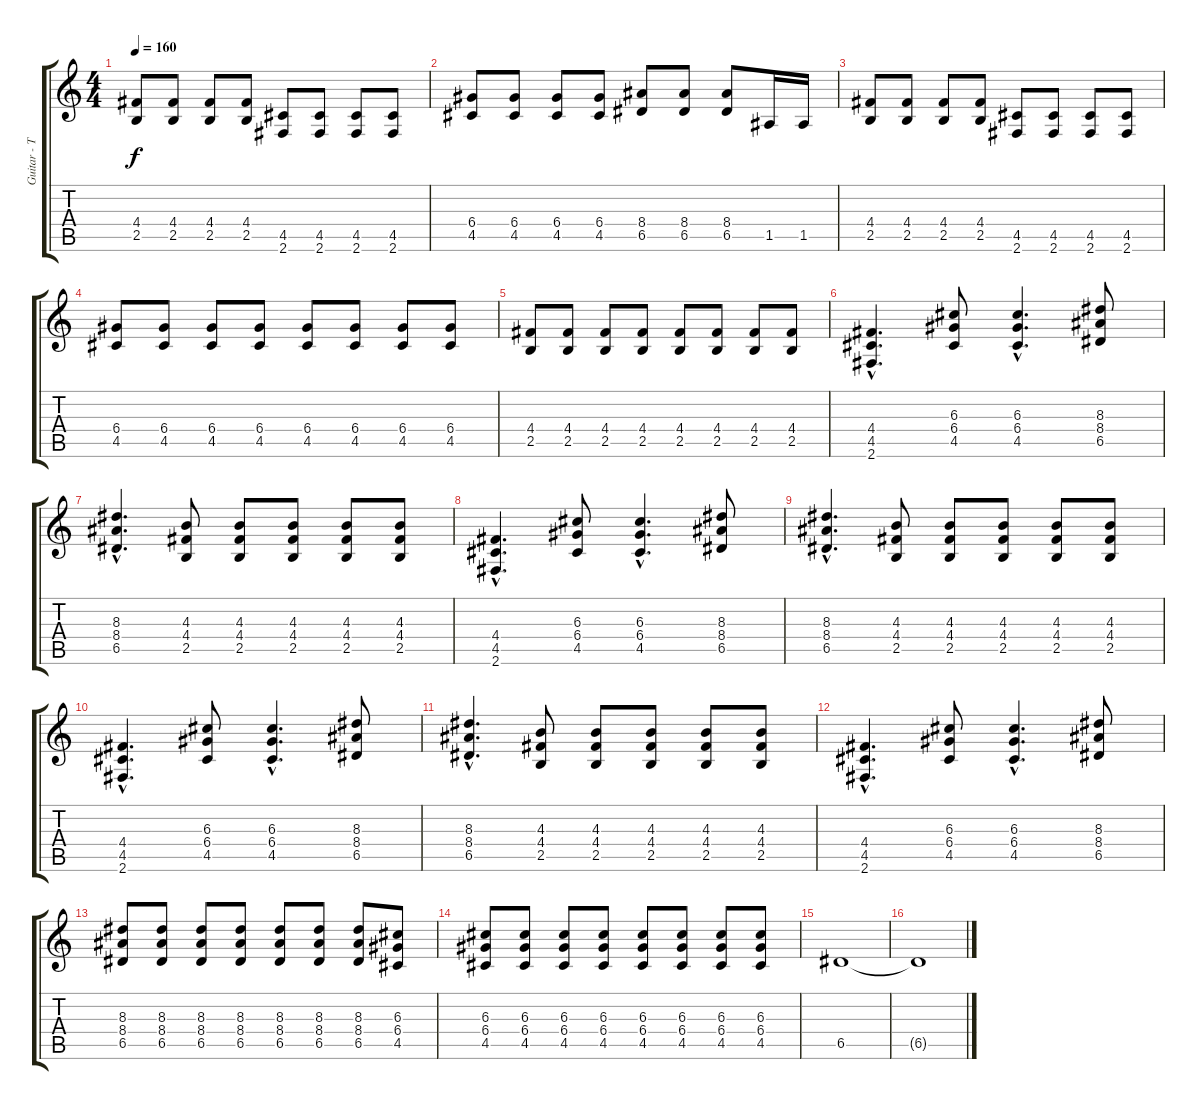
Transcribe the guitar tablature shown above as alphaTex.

\track ("Guitar - Tom Mattew Delonge" "Guitar - T") {instrument distortionguitar}
\staff {score tabs}
\tuning (E4 B3 G3 D3 A2 E2) {hide}
\ts (4 4)
\tempo 160
\clef g2
\ks c
(4.4 2.5).8{dy f} (4.4 2.5).8 (4.4 2.5).8 (4.4 2.5).8 (4.5 2.6).8 (4.5 2.6).8 (4.5 2.6).8 (4.5 2.6).8 |
(6.4 4.5).8 (6.4 4.5).8 (6.4 4.5).8 (6.4 4.5).8 (8.4 6.5).8 (8.4 6.5).8 (8.4 6.5).8 1.5.16 1.5.16 |
(4.4 2.5).8 (4.4 2.5).8 (4.4 2.5).8 (4.4 2.5).8 (4.5 2.6).8 (4.5 2.6).8 (4.5 2.6).8 (4.5 2.6).8 |
(6.4 4.5).8 (6.4 4.5).8 (6.4 4.5).8 (6.4 4.5).8 (6.4 4.5).8 (6.4 4.5).8 (6.4 4.5).8 (6.4 4.5).8 |
(4.4 2.5).8 (4.4 2.5).8 (4.4 2.5).8 (4.4 2.5).8 (4.4 2.5).8 (4.4 2.5).8 (4.4 2.5).8 (4.4 2.5).8 |
(4.4{hac} 4.5{hac} 2.6{hac}).4{d} (6.3 6.4 4.5).8 (6.3{hac} 6.4{hac} 4.5{hac}).4{d} (8.3 8.4 6.5).8 |
(8.3{hac} 8.4{hac} 6.5{hac}).4{d} (4.3 4.4 2.5).8 (4.3 4.4 2.5).8 (4.3 4.4 2.5).8 (4.3 4.4 2.5).8 (4.3 4.4 2.5).8 |
(4.4{hac} 4.5{hac} 2.6{hac}).4{d} (6.3 6.4 4.5).8 (6.3{hac} 6.4{hac} 4.5{hac}).4{d} (8.3 8.4 6.5).8 |
(8.3{hac} 8.4{hac} 6.5{hac}).4{d} (4.3 4.4 2.5).8 (4.3 4.4 2.5).8 (4.3 4.4 2.5).8 (4.3 4.4 2.5).8 (4.3 4.4 2.5).8 |
(4.4{hac} 4.5{hac} 2.6{hac}).4{d} (6.3 6.4 4.5).8 (6.3{hac} 6.4{hac} 4.5{hac}).4{d} (8.3 8.4 6.5).8 |
(8.3{hac} 8.4{hac} 6.5{hac}).4{d} (4.3 4.4 2.5).8 (4.3 4.4 2.5).8 (4.3 4.4 2.5).8 (4.3 4.4 2.5).8 (4.3 4.4 2.5).8 |
(4.4{hac} 4.5{hac} 2.6{hac}).4{d} (6.3 6.4 4.5).8 (6.3{hac} 6.4{hac} 4.5{hac}).4{d} (8.3 8.4 6.5).8 |
(8.3 8.4 6.5).8 (8.3 8.4 6.5).8 (8.3 8.4 6.5).8 (8.3 8.4 6.5).8 (8.3 8.4 6.5).8 (8.3 8.4 6.5).8 (8.3 8.4 6.5).8 (6.3 6.4 4.5).8 |
(6.3 6.4 4.5).8 (6.3 6.4 4.5).8 (6.3 6.4 4.5).8 (6.3 6.4 4.5).8 (6.3 6.4 4.5).8 (6.3 6.4 4.5).8 (6.3 6.4 4.5).8 (6.3 6.4 4.5).8 |
6.5.1 |
6.5{t}.1
